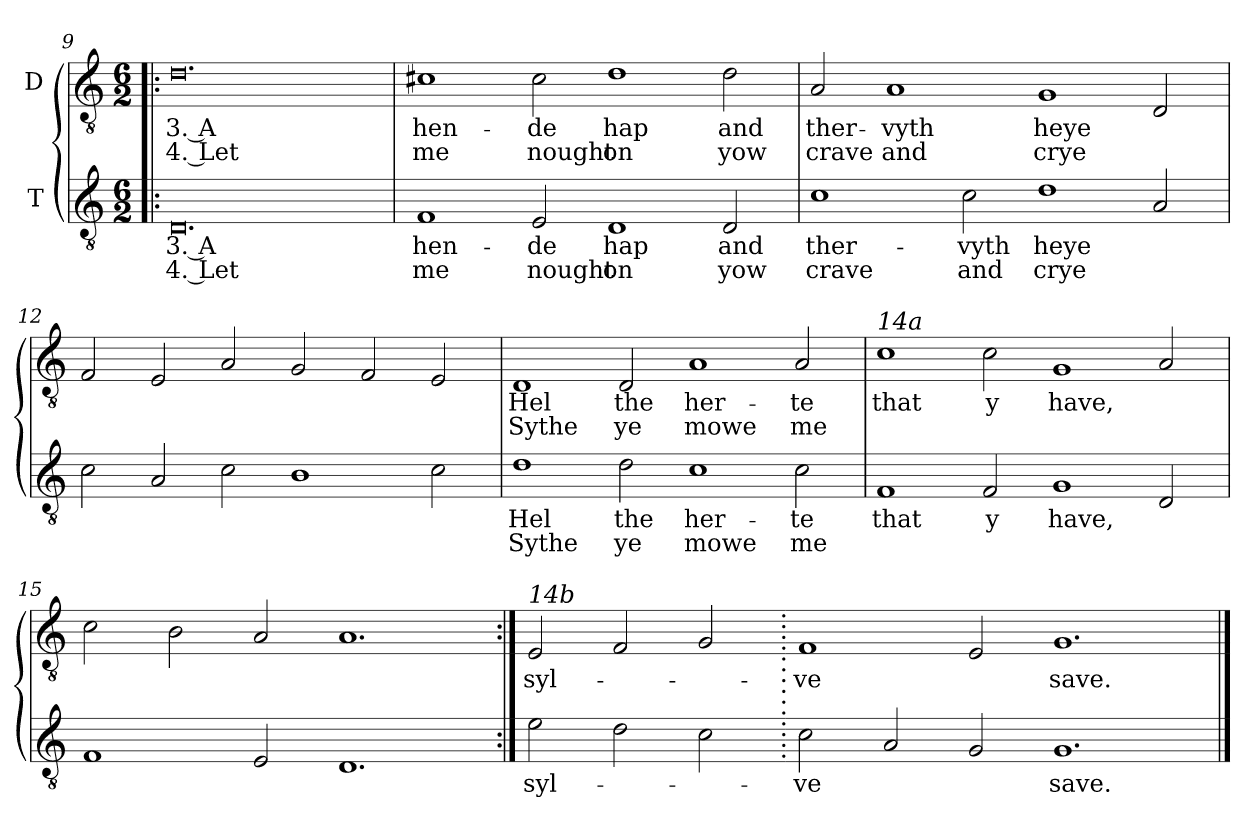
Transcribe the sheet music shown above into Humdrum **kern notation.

**kern	**text	**text	**kern	**text	**text
*part2	*part2	*part2	*part1	*part1	*part1
*staff2	*staff2	*staff2	*staff1	*staff1	*staff1
*I"T	*	*	*I"D	*	*
!!LO:LB:g=z
*clefGv2	*	*	*clefGv2	*	*
*ITrd7c12	*	*	*ITrd7c12	*	*
*k[]	*	*	*k[]	*	*
*C:	*	*	*C:	*	*
*M6/2	*	*	*M6/2	*	*
=9!|:	=9!|:	=9!|:	=9!|:	=9!|:	=9!|:
!	!LO:LY:b:color=#000000	!LO:LY:b:color=#000000	!	!	!
!	!	!	!	!LO:LY:b:color=#000000	!LO:LY:b:color=#000000
0.DDi/	3. A	4. Let	0.Di\	3. A	4. Let
=10	=10	=10	=10	=10	=10
!	!LO:LY:b:color=#000000	!LO:LY:b:color=#000000	!	!	!
!	!	!	!	!LO:LY:b:color=#000000	!LO:LY:b:color=#000000
1FFi/	hen-	me	1C#Xi\	hen-	me
!	!LO:LY:b:color=#000000	!LO:LY:b:color=#000000	!	!	!
!	!	!	!	!LO:LY:b:color=#000000	!LO:LY:b:color=#000000
2EEi/	-de	nought	2C#i\	-de	nought
!	!LO:LY:b:color=#000000	!LO:LY:b:color=#000000	!	!	!
!	!	!	!	!LO:LY:b:color=#000000	!LO:LY:b:color=#000000
1DDi/	hap	on	1Di\	hap	on
!	!LO:LY:b:color=#000000	!LO:LY:b:color=#000000	!	!	!
!	!	!	!	!LO:LY:b:color=#000000	!LO:LY:b:color=#000000
2DDi/	and	yow	2Di\	and	yow
=11	=11	=11	=11	=11	=11
!	!LO:LY:b:color=#000000	!LO:LY:b:color=#000000	!	!	!
!	!	!	!	!LO:LY:b:color=#000000	!LO:LY:b:color=#000000
1Ci\	ther-	crave	2AAi/	ther-	crave
!	!	!	!	!LO:LY:b:color=#000000	!LO:LY:b:color=#000000
.	.	.	1AAi/	-vyth	and
!	!LO:LY:b:color=#000000	!LO:LY:b:color=#000000	!	!	!
2Ci\	-vyth	and	.	.	.
!	!LO:LY:b:color=#000000	!LO:LY:b:color=#000000	!	!	!
!	!	!	!	!LO:LY:b:color=#000000	!LO:LY:b:color=#000000
1Di\	heye	crye	1GGi/	heye	crye
2AAi/	.	.	2DDi/	.	.
=12	=12	=12	=12	=12	=12
2Ci\	.	.	2FFi/	.	.
2AAi/	.	.	2EEi/	.	.
2Ci\	.	.	2AAi/	.	.
1BBi/	.	.	2GGi/	.	.
.	.	.	2FFi/	.	.
2Ci\	.	.	2EEi/	.	.
!!LO:LB:g=z
=13	=13	=13	=13	=13	=13
!	!LO:LY:b:color=#000000	!LO:LY:b:color=#000000	!	!	!
!	!	!	!	!LO:LY:b:color=#000000	!LO:LY:b:color=#000000
1Di\	Hel	Sythe	1DDi/	Hel	Sythe
!	!LO:LY:b:color=#000000	!LO:LY:b:color=#000000	!	!	!
!	!	!	!	!LO:LY:b:color=#000000	!LO:LY:b:color=#000000
2Di\	the	ye	2DDi/	the	ye
!	!LO:LY:b:color=#000000	!LO:LY:b:color=#000000	!	!	!
!	!	!	!	!LO:LY:b:color=#000000	!LO:LY:b:color=#000000
1Ci\	her-	mowe	1AAi/	her-	mowe
!	!LO:LY:b:color=#000000	!LO:LY:b:color=#000000	!	!	!
!	!	!	!	!LO:LY:b:color=#000000	!LO:LY:b:color=#000000
2Ci\	-te	me	2AAi/	-te	me
=14	=14	=14	=14	=14	=14
!	!LO:LY:b:color=#000000	!	!	!	!
!	!	!	!LO:TX:a:i:t=14a	!	!
!	!	!	!	!LO:LY:b:color=#000000	!
1FFi/	that	.	1Ci\	that	.
!	!LO:LY:b:color=#000000	!	!	!	!
!	!	!	!	!LO:LY:b:color=#000000	!
2FFi/	y	.	2Ci\	y	.
!	!LO:LY:b:color=#000000	!	!	!	!
!	!	!	!	!LO:LY:b:color=#000000	!
1GGi/	have,	.	1GGi/	have,	.
2DDi/	.	.	2AAi/	.	.
=15	=15	=15	=15	=15	=15
1FFi/	.	.	2Ci\	.	.
.	.	.	2BBi\	.	.
2EEi/	.	.	2AAi/	.	.
1.DDi/	.	.	1.AAi/	.	.
=16:|!	=16:|!	=16:|!	=16:|!	=16:|!	=16:|!
!	!LO:LY:b:color=#000000	!	!	!	!
!	!	!	!LO:TX:a:i:t=14b	!	!
!	!	!	!	!LO:LY:b:color=#000000	!
2Ei\	syl-	.	2EEi/	syl-	.
2Di\	.	.	2FFi/	.	.
2Ci\	.	.	2GGi/	.	.
=17.	=17.	=17.	=17.	=17.	=17.
!	!LO:LY:b:color=#000000	!	!	!	!
!	!	!	!	!LO:LY:b:color=#000000	!
2Ci\	-ve	.	1FFi/	-ve	.
2AAi/	.	.	.	.	.
2GGi/	.	.	2EEi/	.	.
!	!LO:LY:b:color=#000000	!	!	!	!
!	!	!	!	!LO:LY:b:color=#000000	!
1.GGi/	save.	.	1.GGi/	save.	.
==	==	==	==	==	==
*-	*-	*-	*-	*-	*-
